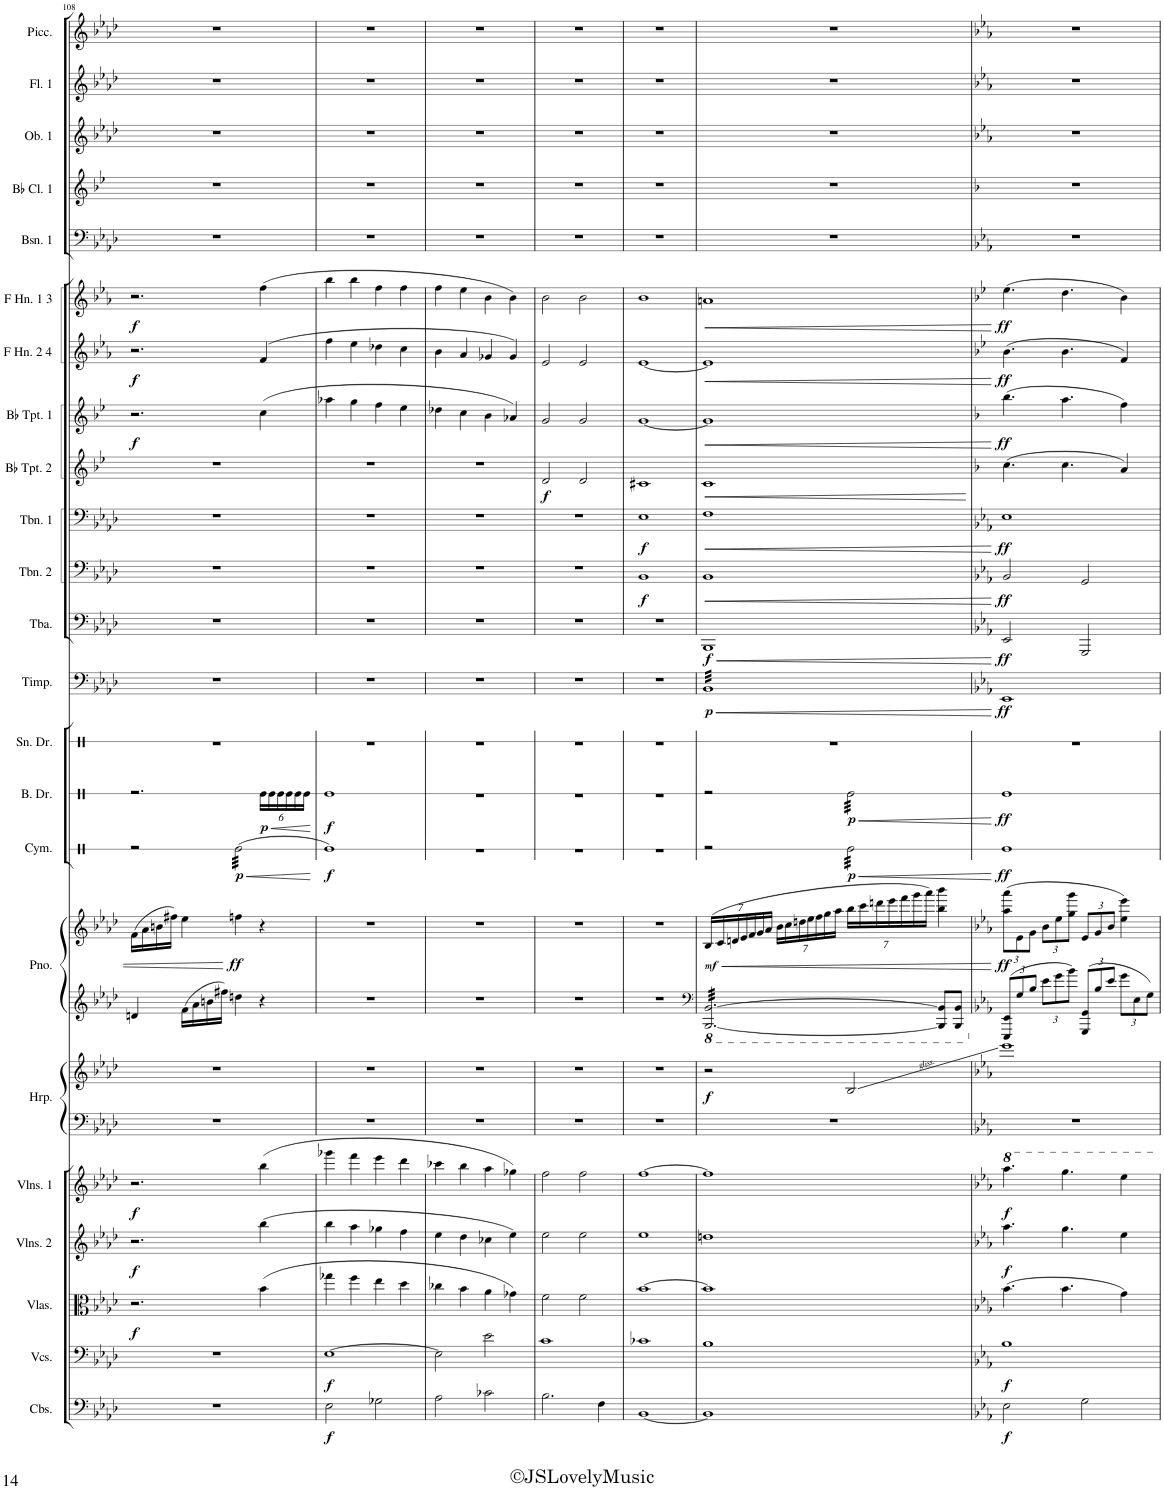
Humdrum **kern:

**kern	**dynam	**kern	**dynam	**kern	**dynam	**kern	**dynam	**kern	**dynam	**kern	**kern	**dynam	**kern	**kern	**dynam	**kern	**dynam	**kern	**dynam	**kern	**kern	**dynam	**kern	**dynam	**kern	**dynam	**kern	**dynam	**kern	**dynam	**kern	**dynam	**kern	**dynam	**kern	**dynam	**kern	**kern	**kern	**kern	**kern
*part23	*part23	*part22	*part22	*part21	*part21	*part20	*part20	*part19	*part19	*part18	*part18	*part18	*part17	*part17	*part17	*part16	*part16	*part15	*part15	*part14	*part13	*part13	*part12	*part12	*part11	*part11	*part10	*part10	*part9	*part9	*part8	*part8	*part7	*part7	*part6	*part6	*part5	*part4	*part3	*part2	*part1
*staff25	*staff25	*staff24	*staff24	*staff23	*staff23	*staff22	*staff22	*staff21	*staff21	*staff20	*staff19	*staff19/20	*staff18	*staff17	*staff17/18	*staff16	*staff16	*staff15	*staff15	*staff14	*staff13	*staff13	*staff12	*staff12	*staff11	*staff11	*staff10	*staff10	*staff9	*staff9	*staff8	*staff8	*staff7	*staff7	*staff6	*staff6	*staff5	*staff4	*staff3	*staff2	*staff1
*I"Contrabasses	*	*I"Violoncellos	*	*I"Violas	*	*I"Violins 2	*	*I"Violins 1	*	*I"Harp	*	*	*I"Piano	*	*	*I"Cymbal	*	*I"Bass Drum	*	*I"Snare Drum	*I"Timpani	*	*I"Tuba	*	*I"Trombone 2	*	*I"Trombone 1	*	*I"Bb Trumpet 2	*	*I"Bb Trumpet 1	*	*I"F Horn 2 &amp; 4	*	*I"F Horn 1 &amp; 3	*	*I"Bassoon 1	*I"Bb Clarinet 1	*I"Oboe 1	*I"Flute 1	*I"Piccolo
*I'Cbs.	*	*I'Vcs.	*	*I'Vlas.	*	*I'Vlns. 2	*	*I'Vlns. 1	*	*I'Hrp.	*	*	*I'Pno.	*	*	*I'Cym.	*	*I'B. Dr.	*	*I'Sn. Dr.	*I'Timp.	*	*I'Tba.	*	*I'Tbn. 2	*	*I'Tbn. 1	*	*I'Bb Tpt. 2	*	*I'Bb Tpt. 1	*	*I'F Hn. 2 4	*	*I'F Hn. 1 3	*	*I'Bsn. 1	*I'Bb Cl. 1	*I'Ob. 1	*I'Fl. 1	*I'Picc.
!!LO:PB:g=z
*clefF4	*	*clefF4	*	*clefC3	*	*clefG2	*	*clefG2	*	*clefF4	*clefG2	*	*clefG2	*clefG2	*	*clefX	*	*clefX	*	*clefX	*clefF4	*	*clefF4	*	*clefF4	*	*clefF4	*	*clefG2	*	*clefG2	*	*clefG2	*	*clefG2	*	*clefF4	*clefG2	*clefG2	*clefG2	*clefG2
*Trd7c12	*	*	*	*	*	*	*	*	*	*	*	*	*	*	*	*	*	*	*	*	*	*	*	*	*	*	*	*	*Trd1c2	*	*Trd1c2	*	*Trd4c7	*	*Trd4c7	*	*	*Trd1c2	*	*	*Trd-7c-12
*k[b-e-a-d-]	*	*k[b-e-a-d-]	*	*k[b-e-a-d-]	*	*k[b-e-a-d-]	*	*k[b-e-a-d-]	*	*k[b-e-a-d-]	*k[b-e-a-d-]	*	*k[b-e-a-d-]	*k[b-e-a-d-]	*	*k[]	*	*k[]	*	*k[]	*k[b-e-a-d-]	*	*k[b-e-a-d-]	*	*k[b-e-a-d-]	*	*k[b-e-a-d-]	*	*k[b-e-]	*	*k[b-e-]	*	*k[b-e-a-]	*	*k[b-e-a-]	*	*k[b-e-a-d-]	*k[b-e-]	*k[b-e-a-d-]	*k[b-e-a-d-]	*k[b-e-a-d-]
*M4/4	*	*M4/4	*	*M4/4	*	*M4/4	*	*M4/4	*	*M4/4	*M4/4	*	*M4/4	*M4/4	*	*M4/4	*	*M4/4	*	*M4/4	*M4/4	*	*M4/4	*	*M4/4	*	*M4/4	*	*M4/4	*	*M4/4	*	*M4/4	*	*M4/4	*	*M4/4	*M4/4	*M4/4	*M4/4	*M4/4
=108	=108	=108	=108	=108	=108	=108	=108	=108	=108	=108	=108	=108	=108	=108	=108	=108	=108	=108	=108	=108	=108	=108	=108	=108	=108	=108	=108	=108	=108	=108	=108	=108	=108	=108	=108	=108	=108	=108	=108	=108	=108
!	!	!	!	!	!LO:DY:b	!	!LO:DY:b	!	!LO:DY:b	!	!	!	!	!	!	!	!	!	!	!	!	!	!	!	!	!	!	!	!	!	!	!LO:DY:b	!	!LO:DY:b	!	!LO:DY:b	!	!	!	!	!
1r	.	1r	.	2.r	f	2.r	f	2.r	f	1r	1r	.	4dn/	(16f\LL	.	2r	.	2.r	.	1r	1r	.	1r	.	1r	.	1r	.	1r	.	2.r	f	2.r	f	2.r	f	1r	1r	1r	1r	1r
.	.	.	.	.	.	.	.	.	.	.	.	.	.	16a-\	.	.	.	.	.	.	.	.	.	.	.	.	.	.	.	.	.	.	.	.	.	.	.	.	.	.	.
.	.	.	.	.	.	.	.	.	.	.	.	.	.	16bn\	.	.	.	.	.	.	.	.	.	.	.	.	.	.	.	.	.	.	.	.	.	.	.	.	.	.	.
.	.	.	.	.	.	.	.	.	.	.	.	.	.	16ff#X\JJ)	.	.	.	.	.	.	.	.	.	.	.	.	.	.	.	.	.	.	.	.	.	.	.	.	.	.	.
.	.	.	.	.	.	.	.	.	.	.	.	.	16f\LL	4ee-\	.	.	.	.	.	.	.	.	.	.	.	.	.	.	.	.	.	.	.	.	.	.	.	.	.	.	.
.	.	.	.	.	.	.	.	.	.	.	.	.	16a-\	.	.	.	.	.	.	.	.	.	.	.	.	.	.	.	.	.	.	.	.	.	.	.	.	.	.	.	.
.	.	.	.	.	.	.	.	.	.	.	.	.	16bn\	.	.	.	.	.	.	.	.	.	.	.	.	.	.	.	.	.	.	.	.	.	.	.	.	.	.	.	.
.	.	.	.	.	.	.	.	.	.	.	.	.	16ff#X\JJ	.	.	.	.	.	.	.	.	.	.	.	.	.	.	.	.	.	.	.	.	.	.	.	.	.	.	.	.
!	!	!	!	!	!	!	!	!	!	!	!	!	!	!	!LO:DY:b	!	!LO:HP:b	!	!	!	!	!	!	!	!	!	!	!	!	!	!	!	!	!	!	!	!	!	!	!	!
!	!	!	!	!	!	!	!	!	!	!	!	!	!	!	!	!	!LO:DY:n=1:b	!	!	!	!	!	!	!	!	!	!	!	!	!	!	!	!	!	!	!	!	!	!	!	!
*	*	*	*	*	*	*	*	*	*	*	*	*	*	*	*	*tremolo	*	*	*	*	*	*	*	*	*	*	*	*	*	*	*	*	*	*	*	*	*	*	*	*	*
.	.	.	.	.	.	.	.	.	.	.	.	.	4ddn\	4ffn\	ff	(32Re\LLL	< p	.	.	.	.	.	.	.	.	.	.	.	.	.	.	.	.	.	.	.	.	.	.	.	.
.	.	.	.	.	.	.	.	.	.	.	.	.	.	.	.	(32Re\	.	.	.	.	.	.	.	.	.	.	.	.	.	.	.	.	.	.	.	.	.	.	.	.	.
.	.	.	.	.	.	.	.	.	.	.	.	.	.	.	.	(32Re\	.	.	.	.	.	.	.	.	.	.	.	.	.	.	.	.	.	.	.	.	.	.	.	.	.
.	.	.	.	.	.	.	.	.	.	.	.	.	.	.	.	(32Re\	.	.	.	.	.	.	.	.	.	.	.	.	.	.	.	.	.	.	.	.	.	.	.	.	.
.	.	.	.	.	.	.	.	.	.	.	.	.	.	.	.	(32Re\	.	.	.	.	.	.	.	.	.	.	.	.	.	.	.	.	.	.	.	.	.	.	.	.	.
.	.	.	.	.	.	.	.	.	.	.	.	.	.	.	.	(32Re\	.	.	.	.	.	.	.	.	.	.	.	.	.	.	.	.	.	.	.	.	.	.	.	.	.
.	.	.	.	.	.	.	.	.	.	.	.	.	.	.	.	(32Re\	.	.	.	.	.	.	.	.	.	.	.	.	.	.	.	.	.	.	.	.	.	.	.	.	.
.	.	.	.	.	.	.	.	.	.	.	.	.	.	.	.	(32Re\	.	.	.	.	.	.	.	.	.	.	.	.	.	.	.	.	.	.	.	.	.	.	.	.	.
*	*	*	*	*	*	*	*	*	*	*	*	*	*	*	*	*	*	*Xbrackettup	*	*	*	*	*	*	*	*	*	*	*	*	*	*	*	*	*	*	*	*	*	*	*
!	!	!	!	!	!	!	!	!	!	!	!	!	!	!	!	!	!	!	!LO:HP:b	!	!	!	!	!	!	!	!	!	!	!	!	!	!	!	!	!	!	!	!	!	!
!	!	!	!	!	!	!	!	!	!	!	!	!	!	!	!	!	!	!	!LO:DY:n=1:b	!	!	!	!	!	!	!	!	!	!	!	!	!	!	!	!	!	!	!	!	!	!
.	.	.	.	(4b-\	.	(4bb-\	.	(4bb-\	.	.	.	.	4r	4r	.	(32Re\	.	24Re\LL	< p	.	.	.	.	.	.	.	.	.	.	.	(4cc\	.	(4f/	.	(4ff\	.	.	.	.	.	.
.	.	.	.	.	.	.	.	.	.	.	.	.	.	.	.	(32Re\	.	.	.	.	.	.	.	.	.	.	.	.	.	.	.	.	.	.	.	.	.	.	.	.	.
.	.	.	.	.	.	.	.	.	.	.	.	.	.	.	.	.	.	24Re\	.	.	.	.	.	.	.	.	.	.	.	.	.	.	.	.	.	.	.	.	.	.	.
.	.	.	.	.	.	.	.	.	.	.	.	.	.	.	.	(32Re\	.	.	.	.	.	.	.	.	.	.	.	.	.	.	.	.	.	.	.	.	.	.	.	.	.
.	.	.	.	.	.	.	.	.	.	.	.	.	.	.	.	.	.	24Re\	.	.	.	.	.	.	.	.	.	.	.	.	.	.	.	.	.	.	.	.	.	.	.
.	.	.	.	.	.	.	.	.	.	.	.	.	.	.	.	(32Re\	.	.	.	.	.	.	.	.	.	.	.	.	.	.	.	.	.	.	.	.	.	.	.	.	.
.	.	.	.	.	.	.	.	.	.	.	.	.	.	.	.	(32Re\	.	24Re\	.	.	.	.	.	.	.	.	.	.	.	.	.	.	.	.	.	.	.	.	.	.	.
.	.	.	.	.	.	.	.	.	.	.	.	.	.	.	.	(32Re\	.	.	.	.	.	.	.	.	.	.	.	.	.	.	.	.	.	.	.	.	.	.	.	.	.
.	.	.	.	.	.	.	.	.	.	.	.	.	.	.	.	.	.	24Re\	.	.	.	.	.	.	.	.	.	.	.	.	.	.	.	.	.	.	.	.	.	.	.
.	.	.	.	.	.	.	.	.	.	.	.	.	.	.	.	(32Re\	.	.	.	.	.	.	.	.	.	.	.	.	.	.	.	.	.	.	.	.	.	.	.	.	.
.	.	.	.	.	.	.	.	.	.	.	.	.	.	.	.	.	.	24Re\JJ	.	.	.	.	.	.	.	.	.	.	.	.	.	.	.	.	.	.	.	.	.	.	.
.	.	.	.	.	.	.	.	.	.	.	.	.	.	.	.	(32Re\JJJ	.	.	.	.	.	.	.	.	.	.	.	.	.	.	.	.	.	.	.	.	.	.	.	.	.
*	*	*	*	*	*	*	*	*	*	*	*	*	*	*	*	*Xtremolo	*	*	*	*	*	*	*	*	*	*	*	*	*	*	*	*	*	*	*	*	*	*	*	*	*
.	.	.	.	.	.	.	.	.	.	.	.	.	.	.	.	.	[	.	[	.	.	.	.	.	.	.	.	.	.	.	.	.	.	.	.	.	.	.	.	.	.
=109	=109	=109	=109	=109	=109	=109	=109	=109	=109	=109	=109	=109	=109	=109	=109	=109	=109	=109	=109	=109	=109	=109	=109	=109	=109	=109	=109	=109	=109	=109	=109	=109	=109	=109	=109	=109	=109	=109	=109	=109	=109
!	!LO:DY:b	!	!LO:DY:b	!	!	!	!	!	!	!	!	!	!	!	!	!	!LO:DY:b	!	!LO:DY:b	!	!	!	!	!	!	!	!	!	!	!	!	!	!	!	!	!	!	!	!	!	!
2E-\	f	[1E-	f	4gg-X\	.	4bb-\	.	4ggg-X\	.	1r	1r	.	1r	1r	.	1Re)	f	1Re	f	1r	1r	.	1r	.	1r	.	1r	.	1r	.	4aa-X\	.	4ff\	.	4bb-\	.	1r	1r	1r	1r	1r
.	.	.	.	4ff\	.	4aa-\	.	4fff\	.	.	.	.	.	.	.	.	.	.	.	.	.	.	.	.	.	.	.	.	.	.	4gg\	.	4ee-\	.	4bb-\	.	.	.	.	.	.
2G-X\	.	.	.	4ee-\	.	4gg-X\	.	4eee-\	.	.	.	.	.	.	.	.	.	.	.	.	.	.	.	.	.	.	.	.	.	.	4ff\	.	4dd-X\	.	4ff\	.	.	.	.	.	.
.	.	.	.	4dd-\	.	4ff\	.	4ddd-\	.	.	.	.	.	.	.	.	.	.	.	.	.	.	.	.	.	.	.	.	.	.	4ee-\	.	4cc\	.	4ff\	.	.	.	.	.	.
=110	=110	=110	=110	=110	=110	=110	=110	=110	=110	=110	=110	=110	=110	=110	=110	=110	=110	=110	=110	=110	=110	=110	=110	=110	=110	=110	=110	=110	=110	=110	=110	=110	=110	=110	=110	=110	=110	=110	=110	=110	=110
2A-\	.	2E-\]	.	4cc-X\	.	4ee-\	.	4ccc-X\	.	1r	1r	.	1r	1r	.	1r	.	1r	.	1r	1r	.	1r	.	1r	.	1r	.	1r	.	4dd-X\	.	4b-\	.	4ff\	.	1r	1r	1r	1r	1r
.	.	.	.	4b-\	.	4dd-\	.	4bb-\	.	.	.	.	.	.	.	.	.	.	.	.	.	.	.	.	.	.	.	.	.	.	4cc\	.	4a-/	.	4ee-\	.	.	.	.	.	.
2c-X\	.	2e-\	.	4a-\	.	4cc-X\	.	4aa-\	.	.	.	.	.	.	.	.	.	.	.	.	.	.	.	.	.	.	.	.	.	.	4b-\	.	4g-X/	.	4b-\	.	.	.	.	.	.
.	.	.	.	4g-X\)	.	4ee-\)	.	4gg-X\)	.	.	.	.	.	.	.	.	.	.	.	.	.	.	.	.	.	.	.	.	.	.	4a-X/)	.	4g-/)	.	4b-\)	.	.	.	.	.	.
=111	=111	=111	=111	=111	=111	=111	=111	=111	=111	=111	=111	=111	=111	=111	=111	=111	=111	=111	=111	=111	=111	=111	=111	=111	=111	=111	=111	=111	=111	=111	=111	=111	=111	=111	=111	=111	=111	=111	=111	=111	=111
!	!	!	!	!	!	!	!	!	!	!	!	!	!	!	!	!	!	!	!	!	!	!	!	!	!	!	!	!	!	!LO:DY:b	!	!	!	!	!	!	!	!	!	!	!
2.B-\	.	1c	.	2f\	.	2ee-\	.	2ff\	.	1r	1r	.	1r	1r	.	1r	.	1r	.	1r	1r	.	1r	.	1r	.	1r	.	2d/	f	2g/	.	2e-/	.	2b-\	.	1r	1r	1r	1r	1r
.	.	.	.	2f\	.	2ee-\	.	2ff\	.	.	.	.	.	.	.	.	.	.	.	.	.	.	.	.	.	.	.	.	2d/	.	2g/	.	2e-/	.	2b-\	.	.	.	.	.	.
4F\	.	.	.	.	.	.	.	.	.	.	.	.	.	.	.	.	.	.	.	.	.	.	.	.	.	.	.	.	.	.	.	.	.	.	.	.	.	.	.	.	.
=112	=112	=112	=112	=112	=112	=112	=112	=112	=112	=112	=112	=112	=112	=112	=112	=112	=112	=112	=112	=112	=112	=112	=112	=112	=112	=112	=112	=112	=112	=112	=112	=112	=112	=112	=112	=112	=112	=112	=112	=112	=112
!	!	!	!	!	!	!	!	!	!	!	!	!	!	!	!	!	!	!	!	!	!	!	!	!	!	!LO:DY:b	!	!LO:DY:b	!	!	!	!	!	!	!	!	!	!	!	!	!
[1BB-	.	1c-X	.	[1b-	.	1ee-	.	[1ff	.	1r	1r	.	1r	1r	.	1r	.	1r	.	1r	1r	.	1r	.	1BB-	f	1E-	f	1c#X	.	[1g	.	[1e-	.	1b-	.	1r	1r	1r	1r	1r
=113	=113	=113	=113	=113	=113	=113	=113	=113	=113	=113	=113	=113	=113	=113	=113	=113	=113	=113	=113	=113	=113	=113	=113	=113	=113	=113	=113	=113	=113	=113	=113	=113	=113	=113	=113	=113	=113	=113	=113	=113	=113
*	*	*	*	*	*	*	*	*	*	*	*	*	*clefF4	*	*	*	*	*	*	*	*	*	*	*	*	*	*	*	*	*	*	*	*	*	*	*	*	*	*	*	*
*	*	*	*	*	*	*	*	*	*	*	*	*	*8ba	*	*	*	*	*	*	*	*	*	*	*	*	*	*	*	*	*	*	*	*	*	*	*	*	*	*	*	*
*	*	*	*	*	*	*	*	*	*	*	*	*	*	*Xbrackettup	*	*	*	*	*	*	*	*	*	*	*	*	*	*	*	*	*	*	*	*	*	*	*	*	*	*	*
!	!	!	!	!	!	!	!	!	!	!	!	!LO:DY:b	!	!	!LO:HP:b	!	!	!	!	!	!	!LO:HP:b	!	!LO:HP:b	!	!LO:HP:b	!	!LO:HP:b	!	!LO:HP:b	!	!LO:HP:b	!	!LO:HP:b	!	!LO:HP:b	!	!	!	!	!
!	!	!	!	!	!	!	!	!	!	!	!	!	!	!	!LO:DY:n=1:b	!	!	!	!	!	!	!LO:DY:n=1:b	!	!LO:DY:n=1:b	!	!	!	!	!	!	!	!	!	!	!	!	!	!	!	!	!
*	*	*	*	*	*	*	*	*	*	*	*	*	*tremolo	*	*	*	*	*	*	*	*	*	*	*	*	*	*	*	*	*	*	*	*	*	*	*	*	*	*	*	*
*	*	*	*	*	*	*	*	*	*	*	*	*	*	*	*	*	*	*	*	*	*tremolo	*	*	*	*	*	*	*	*	*	*	*	*	*	*	*	*	*	*	*	*
1BB-]	.	1B-	.	1b-]	.	1ddn	.	1ff]	.	1r	2r	f	[32BBBB-/ [32BBB-/LLL	(28B-/LL	< mf	2r	.	2r	.	1r	32BB-LLL	< p	1BBB-	< f	1BB-	<	1F	<	1c	<	1g]	<	1e-]	<	1an	<	1r	1r	1r	1r	1r
.	.	.	.	.	.	.	.	.	.	.	.	.	32BBBB-/ 32BBB-/	.	.	.	.	.	.	.	32BB-	.	.	.	.	.	.	.	.	.	.	.	.	.	.	.	.	.	.	.	.
.	.	.	.	.	.	.	.	.	.	.	.	.	.	28c/	.	.	.	.	.	.	.	.	.	.	.	.	.	.	.	.	.	.	.	.	.	.	.	.	.	.	.
.	.	.	.	.	.	.	.	.	.	.	.	.	32BBBB-/ 32BBB-/	.	.	.	.	.	.	.	32BB-	.	.	.	.	.	.	.	.	.	.	.	.	.	.	.	.	.	.	.	.
.	.	.	.	.	.	.	.	.	.	.	.	.	.	28dn/	.	.	.	.	.	.	.	.	.	.	.	.	.	.	.	.	.	.	.	.	.	.	.	.	.	.	.
.	.	.	.	.	.	.	.	.	.	.	.	.	32BBBB-/ 32BBB-/	.	.	.	.	.	.	.	32BB-	.	.	.	.	.	.	.	.	.	.	.	.	.	.	.	.	.	.	.	.
.	.	.	.	.	.	.	.	.	.	.	.	.	.	28e-/	.	.	.	.	.	.	.	.	.	.	.	.	.	.	.	.	.	.	.	.	.	.	.	.	.	.	.
.	.	.	.	.	.	.	.	.	.	.	.	.	32BBBB-/ 32BBB-/	.	.	.	.	.	.	.	32BB-	.	.	.	.	.	.	.	.	.	.	.	.	.	.	.	.	.	.	.	.
.	.	.	.	.	.	.	.	.	.	.	.	.	.	28f/	.	.	.	.	.	.	.	.	.	.	.	.	.	.	.	.	.	.	.	.	.	.	.	.	.	.	.
.	.	.	.	.	.	.	.	.	.	.	.	.	32BBBB-/ 32BBB-/	.	.	.	.	.	.	.	32BB-	.	.	.	.	.	.	.	.	.	.	.	.	.	.	.	.	.	.	.	.
.	.	.	.	.	.	.	.	.	.	.	.	.	.	28g/	.	.	.	.	.	.	.	.	.	.	.	.	.	.	.	.	.	.	.	.	.	.	.	.	.	.	.
.	.	.	.	.	.	.	.	.	.	.	.	.	32BBBB-/ 32BBB-/	.	.	.	.	.	.	.	32BB-	.	.	.	.	.	.	.	.	.	.	.	.	.	.	.	.	.	.	.	.
.	.	.	.	.	.	.	.	.	.	.	.	.	.	28a-/JJ	.	.	.	.	.	.	.	.	.	.	.	.	.	.	.	.	.	.	.	.	.	.	.	.	.	.	.
.	.	.	.	.	.	.	.	.	.	.	.	.	32BBBB-/ 32BBB-/	.	.	.	.	.	.	.	32BB-	.	.	.	.	.	.	.	.	.	.	.	.	.	.	.	.	.	.	.	.
.	.	.	.	.	.	.	.	.	.	.	.	.	32BBBB-/ 32BBB-/	28b-\LL	.	.	.	.	.	.	32BB-	.	.	.	.	.	.	.	.	.	.	.	.	.	.	.	.	.	.	.	.
.	.	.	.	.	.	.	.	.	.	.	.	.	32BBBB-/ 32BBB-/	.	.	.	.	.	.	.	32BB-	.	.	.	.	.	.	.	.	.	.	.	.	.	.	.	.	.	.	.	.
.	.	.	.	.	.	.	.	.	.	.	.	.	.	28cc\	.	.	.	.	.	.	.	.	.	.	.	.	.	.	.	.	.	.	.	.	.	.	.	.	.	.	.
.	.	.	.	.	.	.	.	.	.	.	.	.	32BBBB-/ 32BBB-/	.	.	.	.	.	.	.	32BB-	.	.	.	.	.	.	.	.	.	.	.	.	.	.	.	.	.	.	.	.
.	.	.	.	.	.	.	.	.	.	.	.	.	.	28ddn\	.	.	.	.	.	.	.	.	.	.	.	.	.	.	.	.	.	.	.	.	.	.	.	.	.	.	.
.	.	.	.	.	.	.	.	.	.	.	.	.	32BBBB-/ 32BBB-/	.	.	.	.	.	.	.	32BB-	.	.	.	.	.	.	.	.	.	.	.	.	.	.	.	.	.	.	.	.
.	.	.	.	.	.	.	.	.	.	.	.	.	.	28ee-\	.	.	.	.	.	.	.	.	.	.	.	.	.	.	.	.	.	.	.	.	.	.	.	.	.	.	.
.	.	.	.	.	.	.	.	.	.	.	.	.	32BBBB-/ 32BBB-/	.	.	.	.	.	.	.	32BB-	.	.	.	.	.	.	.	.	.	.	.	.	.	.	.	.	.	.	.	.
.	.	.	.	.	.	.	.	.	.	.	.	.	.	28ff\	.	.	.	.	.	.	.	.	.	.	.	.	.	.	.	.	.	.	.	.	.	.	.	.	.	.	.
.	.	.	.	.	.	.	.	.	.	.	.	.	32BBBB-/ 32BBB-/	.	.	.	.	.	.	.	32BB-	.	.	.	.	.	.	.	.	.	.	.	.	.	.	.	.	.	.	.	.
.	.	.	.	.	.	.	.	.	.	.	.	.	.	28gg\	.	.	.	.	.	.	.	.	.	.	.	.	.	.	.	.	.	.	.	.	.	.	.	.	.	.	.
.	.	.	.	.	.	.	.	.	.	.	.	.	32BBBB-/ 32BBB-/	.	.	.	.	.	.	.	32BB-	.	.	.	.	.	.	.	.	.	.	.	.	.	.	.	.	.	.	.	.
.	.	.	.	.	.	.	.	.	.	.	.	.	.	28aa-\JJ	.	.	.	.	.	.	.	.	.	.	.	.	.	.	.	.	.	.	.	.	.	.	.	.	.	.	.
.	.	.	.	.	.	.	.	.	.	.	.	.	32BBBB-/ 32BBB-/	.	.	.	.	.	.	.	32BB-	.	.	.	.	.	.	.	.	.	.	.	.	.	.	.	.	.	.	.	.
!	!	!	!	!	!	!	!	!	!	!	!	!	!	!	!	!	!LO:HP:b	!	!LO:HP:b	!	!	!	!	!	!	!	!	!	!	!	!	!	!	!	!	!	!	!	!	!	!
!	!	!	!	!	!	!	!	!	!	!	!	!	!	!	!	!	!LO:DY:n=1:b	!	!LO:DY:n=1:b	!	!	!	!	!	!	!	!	!	!	!	!	!	!	!	!	!	!	!	!	!	!
*	*	*	*	*	*	*	*	*	*	*	*	*	*	*	*	*tremolo	*	*	*	*	*	*	*	*	*	*	*	*	*	*	*	*	*	*	*	*	*	*	*	*	*
*	*	*	*	*	*	*	*	*	*	*	*	*	*	*	*	*	*	*tremolo	*	*	*	*	*	*	*	*	*	*	*	*	*	*	*	*	*	*	*	*	*	*	*
.	.	.	.	.	.	.	.	.	.	.	2B-/	.	32BBBB-/ 32BBB-/	28bb-\LL	.	32Re\LLL	< p	32Re\LLL	< p	.	32BB-	.	.	.	.	.	.	.	.	.	.	.	.	.	.	.	.	.	.	.	.
.	.	.	.	.	.	.	.	.	.	.	.	.	32BBBB-/ 32BBB-/	.	.	32Re\	.	32Re\	.	.	32BB-	.	.	.	.	.	.	.	.	.	.	.	.	.	.	.	.	.	.	.	.
.	.	.	.	.	.	.	.	.	.	.	.	.	.	28ccc\	.	.	.	.	.	.	.	.	.	.	.	.	.	.	.	.	.	.	.	.	.	.	.	.	.	.	.
.	.	.	.	.	.	.	.	.	.	.	.	.	32BBBB-/ 32BBB-/	.	.	32Re\	.	32Re\	.	.	32BB-	.	.	.	.	.	.	.	.	.	.	.	.	.	.	.	.	.	.	.	.
.	.	.	.	.	.	.	.	.	.	.	.	.	.	28dddn\	.	.	.	.	.	.	.	.	.	.	.	.	.	.	.	.	.	.	.	.	.	.	.	.	.	.	.
.	.	.	.	.	.	.	.	.	.	.	.	.	32BBBB-/ 32BBB-/	.	.	32Re\	.	32Re\	.	.	32BB-	.	.	.	.	.	.	.	.	.	.	.	.	.	.	.	.	.	.	.	.
.	.	.	.	.	.	.	.	.	.	.	.	.	.	28eee-\	.	.	.	.	.	.	.	.	.	.	.	.	.	.	.	.	.	.	.	.	.	.	.	.	.	.	.
.	.	.	.	.	.	.	.	.	.	.	.	.	32BBBB-/ 32BBB-/	.	.	32Re\	.	32Re\	.	.	32BB-	.	.	.	.	.	.	.	.	.	.	.	.	.	.	.	.	.	.	.	.
.	.	.	.	.	.	.	.	.	.	.	.	.	.	28fff\	.	.	.	.	.	.	.	.	.	.	.	.	.	.	.	.	.	.	.	.	.	.	.	.	.	.	.
.	.	.	.	.	.	.	.	.	.	.	.	.	32BBBB-/ 32BBB-/	.	.	32Re\	.	32Re\	.	.	32BB-	.	.	.	.	.	.	.	.	.	.	.	.	.	.	.	.	.	.	.	.
.	.	.	.	.	.	.	.	.	.	.	.	.	.	28ggg\	.	.	.	.	.	.	.	.	.	.	.	.	.	.	.	.	.	.	.	.	.	.	.	.	.	.	.
.	.	.	.	.	.	.	.	.	.	.	.	.	32BBBB-/ 32BBB-/	.	.	32Re\	.	32Re\	.	.	32BB-	.	.	.	.	.	.	.	.	.	.	.	.	.	.	.	.	.	.	.	.
.	.	.	.	.	.	.	.	.	.	.	.	.	.	28aaa-\JJ)	.	.	.	.	.	.	.	.	.	.	.	.	.	.	.	.	.	.	.	.	.	.	.	.	.	.	.
.	.	.	.	.	.	.	.	.	.	.	.	.	32BBBB-/ 32BBB-/JJJ	.	.	32Re\	.	32Re\	.	.	32BB-	.	.	.	.	.	.	.	.	.	.	.	.	.	.	.	.	.	.	.	.
*	*	*	*	*	*	*	*	*	*	*	*	*	*Xtremolo	*	*	*	*	*	*	*	*	*	*	*	*	*	*	*	*	*	*	*	*	*	*	*	*	*	*	*	*
.	.	.	.	.	.	.	.	.	.	.	.	.	8BBBB-/] 8BBB-/]L	4bb-\ 4bbb-\	.	32Re\	.	32Re\	.	.	32BB-	.	.	.	.	.	.	.	.	.	.	.	.	.	.	.	.	.	.	.	.
.	.	.	.	.	.	.	.	.	.	.	.	.	.	.	.	32Re\	.	32Re\	.	.	32BB-	.	.	.	.	.	.	.	.	.	.	.	.	.	.	.	.	.	.	.	.
.	.	.	.	.	.	.	.	.	.	.	.	.	.	.	.	32Re\	.	32Re\	.	.	32BB-	.	.	.	.	.	.	.	.	.	.	.	.	.	.	.	.	.	.	.	.
.	.	.	.	.	.	.	.	.	.	.	.	.	.	.	.	32Re\	.	32Re\	.	.	32BB-	.	.	.	.	.	.	.	.	.	.	.	.	.	.	.	.	.	.	.	.
.	.	.	.	.	.	.	.	.	.	.	.	.	8BBBB-/ 8BBB-/J	.	.	32Re\	.	32Re\	.	.	32BB-	.	.	.	.	.	.	.	.	.	.	.	.	.	.	.	.	.	.	.	.
.	.	.	.	.	.	.	.	.	.	.	.	.	.	.	.	32Re\	.	32Re\	.	.	32BB-	.	.	.	.	.	.	.	.	.	.	.	.	.	.	.	.	.	.	.	.
.	.	.	.	.	.	.	.	.	.	.	.	.	.	.	.	32Re\	.	32Re\	.	.	32BB-	.	.	.	.	.	.	.	.	.	.	.	.	.	.	.	.	.	.	.	.
.	.	.	.	.	.	.	.	.	.	.	.	.	.	.	.	32Re\JJJ	.	32Re\JJJ	.	.	32BB-JJJ	.	.	.	.	.	.	.	.	.	.	.	.	.	.	.	.	.	.	.	.
*	*	*	*	*	*	*	*	*	*	*	*	*	*	*	*	*	*	*	*	*	*Xtremolo	*	*	*	*	*	*	*	*	*	*	*	*	*	*	*	*	*	*	*	*
*	*	*	*	*	*	*	*	*	*	*	*	*	*	*	*	*	*	*Xtremolo	*	*	*	*	*	*	*	*	*	*	*	*	*	*	*	*	*	*	*	*	*	*	*
*	*	*	*	*	*	*	*	*	*	*	*	*	*	*	*	*Xtremolo	*	*	*	*	*	*	*	*	*	*	*	*	*	*	*	*	*	*	*	*	*	*	*	*	*
.	.	.	.	.	.	.	.	.	.	.	.	.	.	.	[	.	[	.	[	.	.	[	.	[	.	[	.	[	.	[	.	[	.	[	.	[	.	.	.	.	.
=114	=114	=114	=114	=114	=114	=114	=114	=114	=114	=114	=114	=114	=114	=114	=114	=114	=114	=114	=114	=114	=114	=114	=114	=114	=114	=114	=114	=114	=114	=114	=114	=114	=114	=114	=114	=114	=114	=114	=114	=114	=114
*k[b-e-a-]	*	*k[b-e-a-]	*	*k[b-e-a-]	*	*k[b-e-a-]	*	*k[b-e-a-]	*	*k[b-e-a-]	*k[b-e-a-]	*	*k[b-e-a-]	*k[b-e-a-]	*	*	*	*	*	*	*k[b-e-a-]	*	*k[b-e-a-]	*	*k[b-e-a-]	*	*k[b-e-a-]	*	*k[b-]	*	*k[b-]	*	*k[b-e-]	*	*k[b-e-]	*	*k[b-e-a-]	*k[b-]	*k[b-e-a-]	*k[b-e-a-]	*k[b-e-a-]
*	*	*	*	*	*	*	*	*	*	*	*	*	*X8ba	*	*	*	*	*	*	*	*	*	*	*	*	*	*	*	*	*	*	*	*	*	*	*	*	*	*	*	*
*	*	*	*	*	*	*	*	*	*	*	*	*	*Xbrackettup	*	*	*	*	*	*	*	*	*	*	*	*	*	*	*	*	*	*	*	*	*	*	*	*	*	*	*	*
!	!LO:DY:b	!	!LO:DY:b	!	!	!	!LO:DY:b	!	!LO:DY:b	!	!	!	!	!	!LO:DY:b	!	!LO:DY:b	!	!LO:DY:b	!	!	!LO:DY:b	!	!LO:DY:b	!	!LO:DY:b	!	!LO:DY:b	!	!	!	!LO:DY:b	!	!LO:DY:b	!	!LO:DY:b	!	!	!	!	!
2E-\	f	1B-	f	(4.b-\	.	4.aa-\	f	4.aaa-\	f	1r	1eee-	.	12EEE-/ 12EE-/L	(12aa-\ 12aaa-\L	ff	1Re	ff	1Re	ff	1r	1EE-	ff	2EE-/	ff	2BB-/	ff	1E-	ff	(4.cc\	.	(4.bb-\	ff	(4.b-\	ff	(4.ee-\	ff	1r	1r	1r	1r	1r
.	.	.	.	.	.	.	.	.	.	.	.	.	12G/	12e-\	.	.	.	.	.	.	.	.	.	.	.	.	.	.	.	.	.	.	.	.	.	.	.	.	.	.	.
.	.	.	.	.	.	.	.	.	.	.	.	.	12B-/J	12g\J	.	.	.	.	.	.	.	.	.	.	.	.	.	.	.	.	.	.	.	.	.	.	.	.	.	.	.
.	.	.	.	.	.	.	.	.	.	.	.	.	12e-\L	12b-\L	.	.	.	.	.	.	.	.	.	.	.	.	.	.	.	.	.	.	.	.	.	.	.	.	.	.	.
.	.	.	.	.	.	.	.	.	.	.	.	.	12g\	12ee-\	.	.	.	.	.	.	.	.	.	.	.	.	.	.	.	.	.	.	.	.	.	.	.	.	.	.	.
.	.	.	.	4.b-\	.	4.gg\	.	4.ggg\	.	.	.	.	.	.	.	.	.	.	.	.	.	.	.	.	.	.	.	.	4.cc\	.	4.aa\	.	4.b-\	.	4.dd\	.	.	.	.	.	.
.	.	.	.	.	.	.	.	.	.	.	.	.	12b-\J	12gg\ 12ggg\J	.	.	.	.	.	.	.	.	.	.	.	.	.	.	.	.	.	.	.	.	.	.	.	.	.	.	.
2G\	.	.	.	.	.	.	.	.	.	.	.	.	12GGG/ 12GG/L	12e-/L	.	.	.	.	.	.	.	.	2GGG/	.	2GG/	.	.	.	.	.	.	.	.	.	.	.	.	.	.	.	.
.	.	.	.	.	.	.	.	.	.	.	.	.	12B-/	12g/	.	.	.	.	.	.	.	.	.	.	.	.	.	.	.	.	.	.	.	.	.	.	.	.	.	.	.
.	.	.	.	.	.	.	.	.	.	.	.	.	12e-/J	12b-/J	.	.	.	.	.	.	.	.	.	.	.	.	.	.	.	.	.	.	.	.	.	.	.	.	.	.	.
.	.	.	.	4g\)	.	4ee-\	.	4eee-\	.	.	.	.	12g\L	4ee-\ 4eee-\)	.	.	.	.	.	.	.	.	.	.	.	.	.	.	4a/)	.	4ff\)	.	4f/)	.	4b-\)	.	.	.	.	.	.
.	.	.	.	.	.	.	.	.	.	.	.	.	12E-\	.	.	.	.	.	.	.	.	.	.	.	.	.	.	.	.	.	.	.	.	.	.	.	.	.	.	.	.
.	.	.	.	.	.	.	.	.	.	.	.	.	12G\J	.	.	.	.	.	.	.	.	.	.	.	.	.	.	.	.	.	.	.	.	.	.	.	.	.	.	.	.
=	=	=	=	=	=	=	=	=	=	=	=	=	=	=	=	=	=	=	=	=	=	=	=	=	=	=	=	=	=	=	=	=	=	=	=	=	=	=	=	=	=
*-	*-	*-	*-	*-	*-	*-	*-	*-	*-	*-	*-	*-	*-	*-	*-	*-	*-	*-	*-	*-	*-	*-	*-	*-	*-	*-	*-	*-	*-	*-	*-	*-	*-	*-	*-	*-	*-	*-	*-	*-	*-
